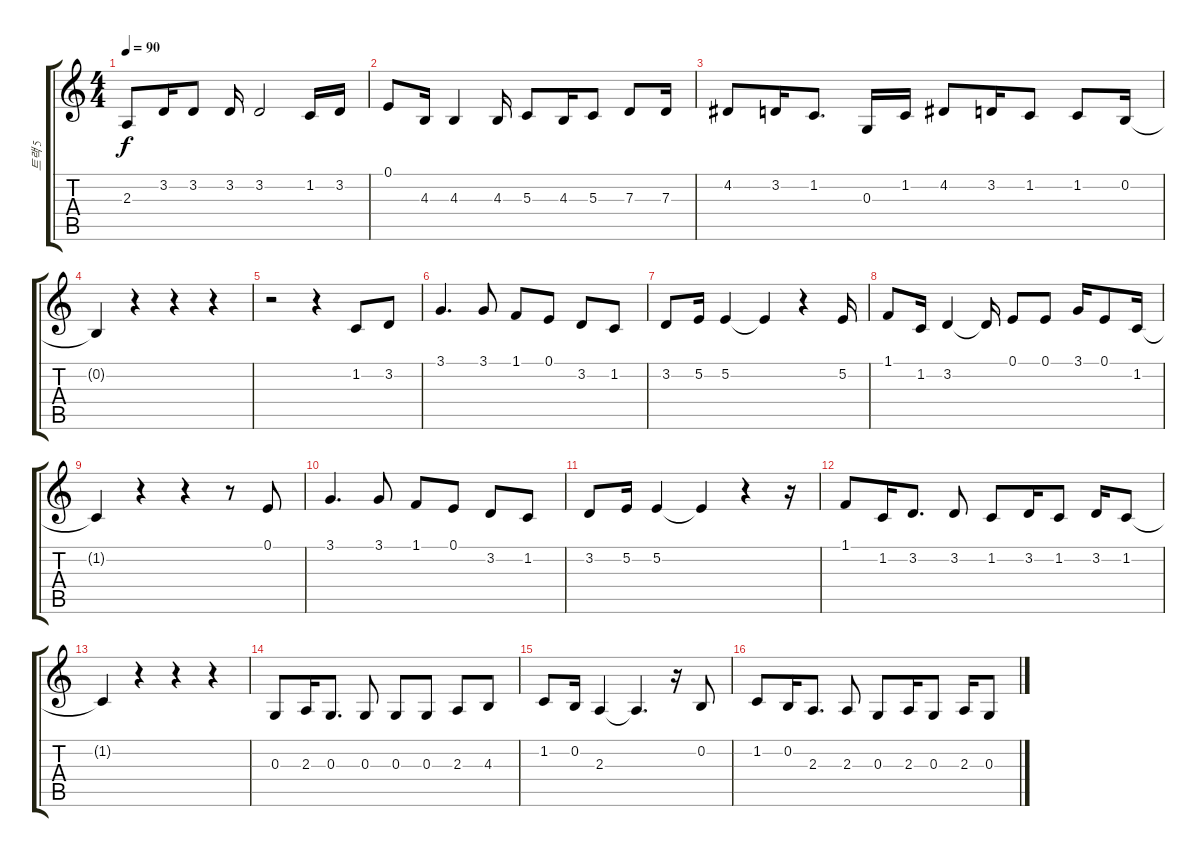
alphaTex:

\track ("트랙 5" "트랙 5") {instrument synthvoice}
\staff {score tabs}
\tuning (E4 B3 G3 D3 A2 E2) {hide}
\ts (4 4)
\tempo 90
\clef g2
\ks c
2.3.8{dy f} 3.2.16 3.2.8 3.2.16 3.2.2 1.2.16 3.2.16 |
0.1.8 4.3.16 4.3.4 4.3.16 5.3.8 4.3.16 5.3.8 7.3.8 7.3.16 |
4.2.8 3.2.16 1.2.8{d} 0.3.16 1.2.16 4.2.8 3.2.16 1.2.8 1.2.8 0.2.16 |
0.2{t}.4 r.4 r.4 r.4 |
r.2 r.4 1.2.8 3.2.8 |
3.1.4{d} 3.1.8 1.1.8 0.1.8 3.2.8 1.2.8 |
3.2.8 5.2.16 5.2.4 5.2{t}.4 r.4 5.2.16 |
1.1.8 1.2.16 3.2.4 3.2{t}.16 0.1.8 0.1.8 3.1.16 0.1.8 1.2.16 |
1.2{t}.4 r.4 r.4 r.8 0.1.8 |
3.1.4{d} 3.1.8 1.1.8 0.1.8 3.2.8 1.2.8 |
3.2.8 5.2.16 5.2.4 5.2{t}.4 r.4 r.16 |
1.1.8 1.2.16 3.2.8{d} 3.2.8 1.2.8 3.2.16 1.2.8 3.2.16 1.2.8 |
1.2{t}.4 r.4 r.4 r.4 |
0.3.8 2.3.16 0.3.8{d} 0.3.8 0.3.8 0.3.8 2.3.8 4.3.8 |
1.2.8 0.2.16 2.3.4 2.3{t}.4{d} r.16 0.2.8 |
1.2.8 0.2.16 2.3.8{d} 2.3.8 0.3.8 2.3.16 0.3.8 2.3.16 0.3.8
